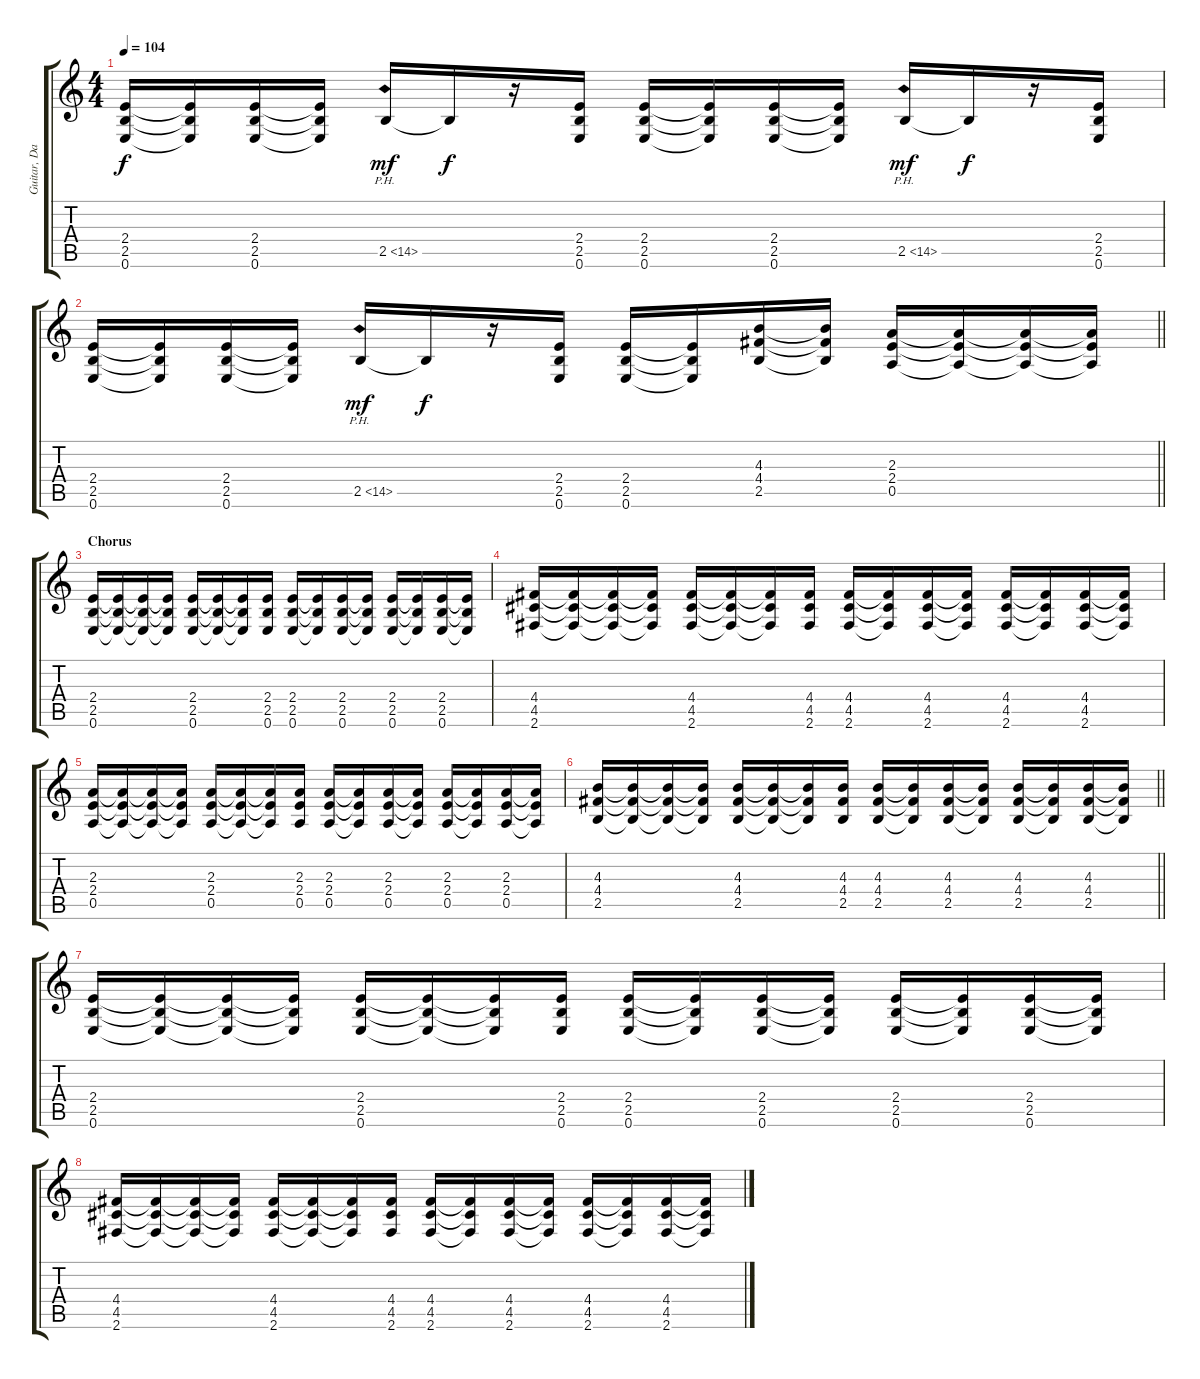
\track ("Guitar, Dan" "Guitar, Da") {instrument distortionguitar}
\staff {score tabs}
\tuning (E4 B3 G3 D3 A2 E2) {hide}
\ts (4 4)
\tempo 104
\clef g2
\ks c
(2.4 2.5 0.6).16{dy f} (2.4{t} 2.5{t} 0.6{t}).16 (2.4 2.5 0.6).16 (2.4{t} 2.5{t} 0.6{t}).16 2.5{ph 12}.16{dy mf} 2.5{t}.16{dy f} r.16 (2.4 2.5 0.6).16 (2.4 2.5 0.6).16 (2.4{t} 2.5{t} 0.6{t}).16 (2.4 2.5 0.6).16 (2.4{t} 2.5{t} 0.6{t}).16 2.5{ph 12}.16{dy mf} 2.5{t}.16{dy f} r.16 (2.4 2.5 0.6).16 |
\barLineRight lightlight
(2.4 2.5 0.6).16 (2.4{t} 2.5{t} 0.6{t}).16 (2.4 2.5 0.6).16 (2.4{t} 2.5{t} 0.6{t}).16 2.5{ph 12}.16{dy mf} 2.5{t}.16{dy f} r.16 (2.4 2.5 0.6).16 (2.4 2.5 0.6).16 (2.4{t} 2.5{t} 0.6{t}).16 (4.3 4.4 2.5).16 (4.3{t} 4.4{t} 2.5{t}).16 (2.3 2.4 0.5).16 (2.3{t} 2.4{t} 0.5{t}).16 (2.3{t} 2.4{t} 0.5{t}).16 (2.3{t} 2.4{t} 0.5{t}).16 |
\section ("" "Chorus")
(2.4 2.5 0.6).16 (2.4{t} 2.5{t} 0.6{t}).16 (2.4{t} 2.5{t} 0.6{t}).16 (2.4{t} 2.5{t} 0.6{t}).16 (2.4 2.5 0.6).16 (2.4{t} 2.5{t} 0.6{t}).16 (2.4{t} 2.5{t} 0.6{t}).16 (2.4 2.5 0.6).16 (2.4 2.5 0.6).16 (2.4{t} 2.5{t} 0.6{t}).16 (2.4 2.5 0.6).16 (2.4{t} 2.5{t} 0.6{t}).16 (2.4 2.5 0.6).16 (2.4{t} 2.5{t} 0.6{t}).16 (2.4 2.5 0.6).16 (2.4{t} 2.5{t} 0.6{t}).16 |
(4.4 4.5 2.6).16 (4.4{t} 4.5{t} 2.6{t}).16 (4.4{t} 4.5{t} 2.6{t}).16 (4.4{t} 4.5{t} 2.6{t}).16 (4.4 4.5 2.6).16 (4.4{t} 4.5{t} 2.6{t}).16 (4.4{t} 4.5{t} 2.6{t}).16 (4.4 4.5 2.6).16 (4.4 4.5 2.6).16 (4.4{t} 4.5{t} 2.6{t}).16 (4.4 4.5 2.6).16 (4.4{t} 4.5{t} 2.6{t}).16 (4.4 4.5 2.6).16 (4.4{t} 4.5{t} 2.6{t}).16 (4.4 4.5 2.6).16 (4.4{t} 4.5{t} 2.6{t}).16 |
(2.3 2.4 0.5).16 (2.3{t} 2.4{t} 0.5{t}).16 (2.3{t} 2.4{t} 0.5{t}).16 (2.3{t} 2.4{t} 0.5{t}).16 (2.3 2.4 0.5).16 (2.3{t} 2.4{t} 0.5{t}).16 (2.3{t} 2.4{t} 0.5{t}).16 (2.3 2.4 0.5).16 (2.3 2.4 0.5).16 (2.3{t} 2.4{t} 0.5{t}).16 (2.3 2.4 0.5).16 (2.3{t} 2.4{t} 0.5{t}).16 (2.3 2.4 0.5).16 (2.3{t} 2.4{t} 0.5{t}).16 (2.3 2.4 0.5).16 (2.3{t} 2.4{t} 0.5{t}).16 |
\barLineRight lightlight
(4.3 4.4 2.5).16 (4.3{t} 4.4{t} 2.5{t}).16 (4.3{t} 4.4{t} 2.5{t}).16 (4.3{t} 4.4{t} 2.5{t}).16 (4.3 4.4 2.5).16 (4.3{t} 4.4{t} 2.5{t}).16 (4.3{t} 4.4{t} 2.5{t}).16 (4.3 4.4 2.5).16 (4.3 4.4 2.5).16 (4.3{t} 4.4{t} 2.5{t}).16 (4.3 4.4 2.5).16 (4.3{t} 4.4{t} 2.5{t}).16 (4.3 4.4 2.5).16 (4.3{t} 4.4{t} 2.5{t}).16 (4.3 4.4 2.5).16 (4.3{t} 4.4{t} 2.5{t}).16 |
(2.4 2.5 0.6).16 (2.4{t} 2.5{t} 0.6{t}).16 (2.4{t} 2.5{t} 0.6{t}).16 (2.4{t} 2.5{t} 0.6{t}).16 (2.4 2.5 0.6).16 (2.4{t} 2.5{t} 0.6{t}).16 (2.4{t} 2.5{t} 0.6{t}).16 (2.4 2.5 0.6).16 (2.4 2.5 0.6).16 (2.4{t} 2.5{t} 0.6{t}).16 (2.4 2.5 0.6).16 (2.4{t} 2.5{t} 0.6{t}).16 (2.4 2.5 0.6).16 (2.4{t} 2.5{t} 0.6{t}).16 (2.4 2.5 0.6).16 (2.4{t} 2.5{t} 0.6{t}).16 |
(4.4 4.5 2.6).16 (4.4{t} 4.5{t} 2.6{t}).16 (4.4{t} 4.5{t} 2.6{t}).16 (4.4{t} 4.5{t} 2.6{t}).16 (4.4 4.5 2.6).16 (4.4{t} 4.5{t} 2.6{t}).16 (4.4{t} 4.5{t} 2.6{t}).16 (4.4 4.5 2.6).16 (4.4 4.5 2.6).16 (4.4{t} 4.5{t} 2.6{t}).16 (4.4 4.5 2.6).16 (4.4{t} 4.5{t} 2.6{t}).16 (4.4 4.5 2.6).16 (4.4{t} 4.5{t} 2.6{t}).16 (4.4 4.5 2.6).16 (4.4{t} 4.5{t} 2.6{t}).16
